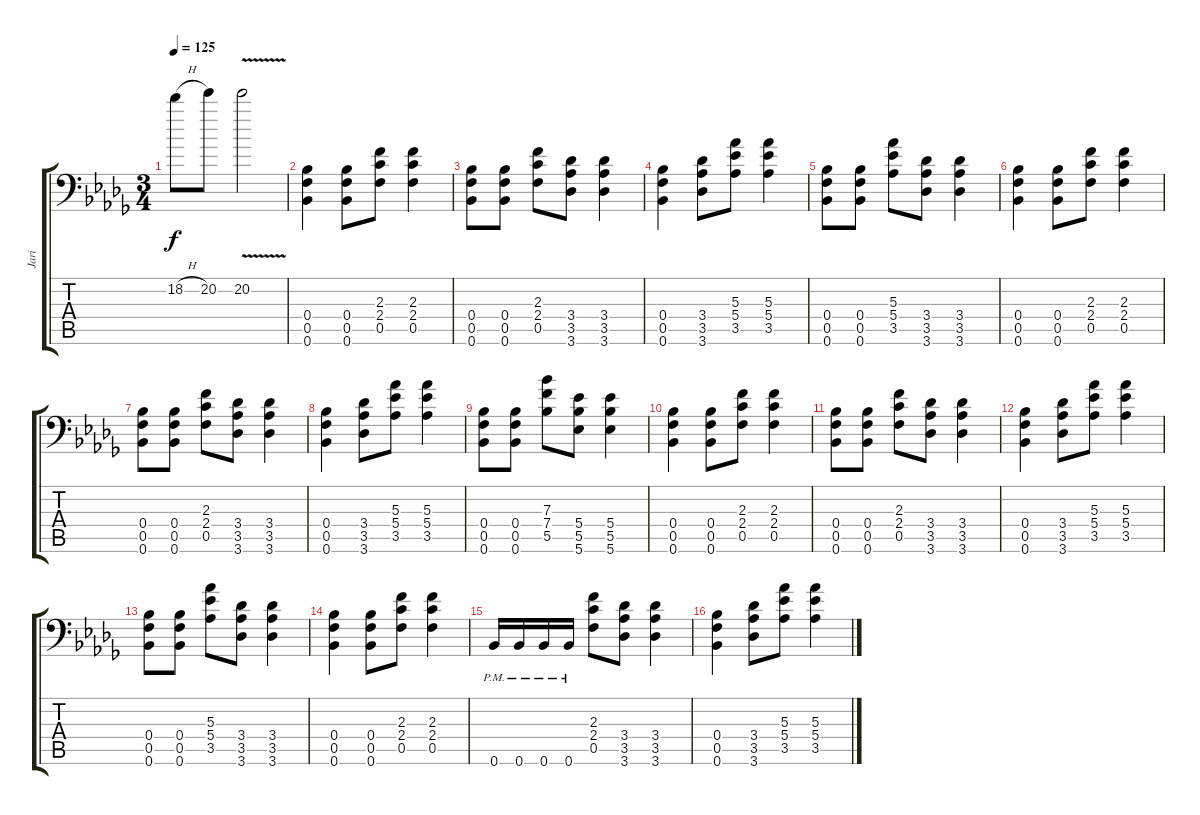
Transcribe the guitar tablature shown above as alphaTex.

\track ("Jari" "Jari") {instrument distortionguitar}
\staff {score tabs}
\tuning (C4 G3 Eb3 Bb2 F2 Bb1) {hide}
\ts (3 4)
\tempo 125
\clef f4
\ks bbminor
18.2{h}.8{dy f} 20.2.8 20.2{v}.2 |
(0.4 0.5 0.6).4 (0.4 0.5 0.6).8 (2.3 2.4 0.5).8 (2.3 2.4 0.5).4 |
(0.4 0.5 0.6).8 (0.4 0.5 0.6).8 (2.3 2.4 0.5).8 (3.4 3.5 3.6).8 (3.4 3.5 3.6).4 |
(0.4 0.5 0.6).4 (3.4 3.5 3.6).8 (5.3 5.4 3.5).8 (5.3 5.4 3.5).4 |
(0.4 0.5 0.6).8 (0.4 0.5 0.6).8 (5.3 5.4 3.5).8 (3.4 3.5 3.6).8 (3.4 3.5 3.6).4 |
(0.4 0.5 0.6).4 (0.4 0.5 0.6).8 (2.3 2.4 0.5).8 (2.3 2.4 0.5).4 |
(0.4 0.5 0.6).8 (0.4 0.5 0.6).8 (2.3 2.4 0.5).8 (3.4 3.5 3.6).8 (3.4 3.5 3.6).4 |
(0.4 0.5 0.6).4 (3.4 3.5 3.6).8 (5.3 5.4 3.5).8 (5.3 5.4 3.5).4 |
(0.4 0.5 0.6).8 (0.4 0.5 0.6).8 (7.3 7.4 5.5).8 (5.4 5.5 5.6).8 (5.4 5.5 5.6).4 |
(0.4 0.5 0.6).4 (0.4 0.5 0.6).8 (2.3 2.4 0.5).8 (2.3 2.4 0.5).4 |
(0.4 0.5 0.6).8 (0.4 0.5 0.6).8 (2.3 2.4 0.5).8 (3.4 3.5 3.6).8 (3.4 3.5 3.6).4 |
(0.4 0.5 0.6).4 (3.4 3.5 3.6).8 (5.3 5.4 3.5).8 (5.3 5.4 3.5).4 |
(0.4 0.5 0.6).8 (0.4 0.5 0.6).8 (5.3 5.4 3.5).8 (3.4 3.5 3.6).8 (3.4 3.5 3.6).4 |
(0.4 0.5 0.6).4 (0.4 0.5 0.6).8 (2.3 2.4 0.5).8 (2.3 2.4 0.5).4 |
0.6{pm}.16 0.6{pm}.16 0.6{pm}.16 0.6{pm}.16 (2.3 2.4 0.5).8 (3.4 3.5 3.6).8 (3.4 3.5 3.6).4 |
(0.4 0.5 0.6).4 (3.4 3.5 3.6).8 (5.3 5.4 3.5).8 (5.3 5.4 3.5).4
